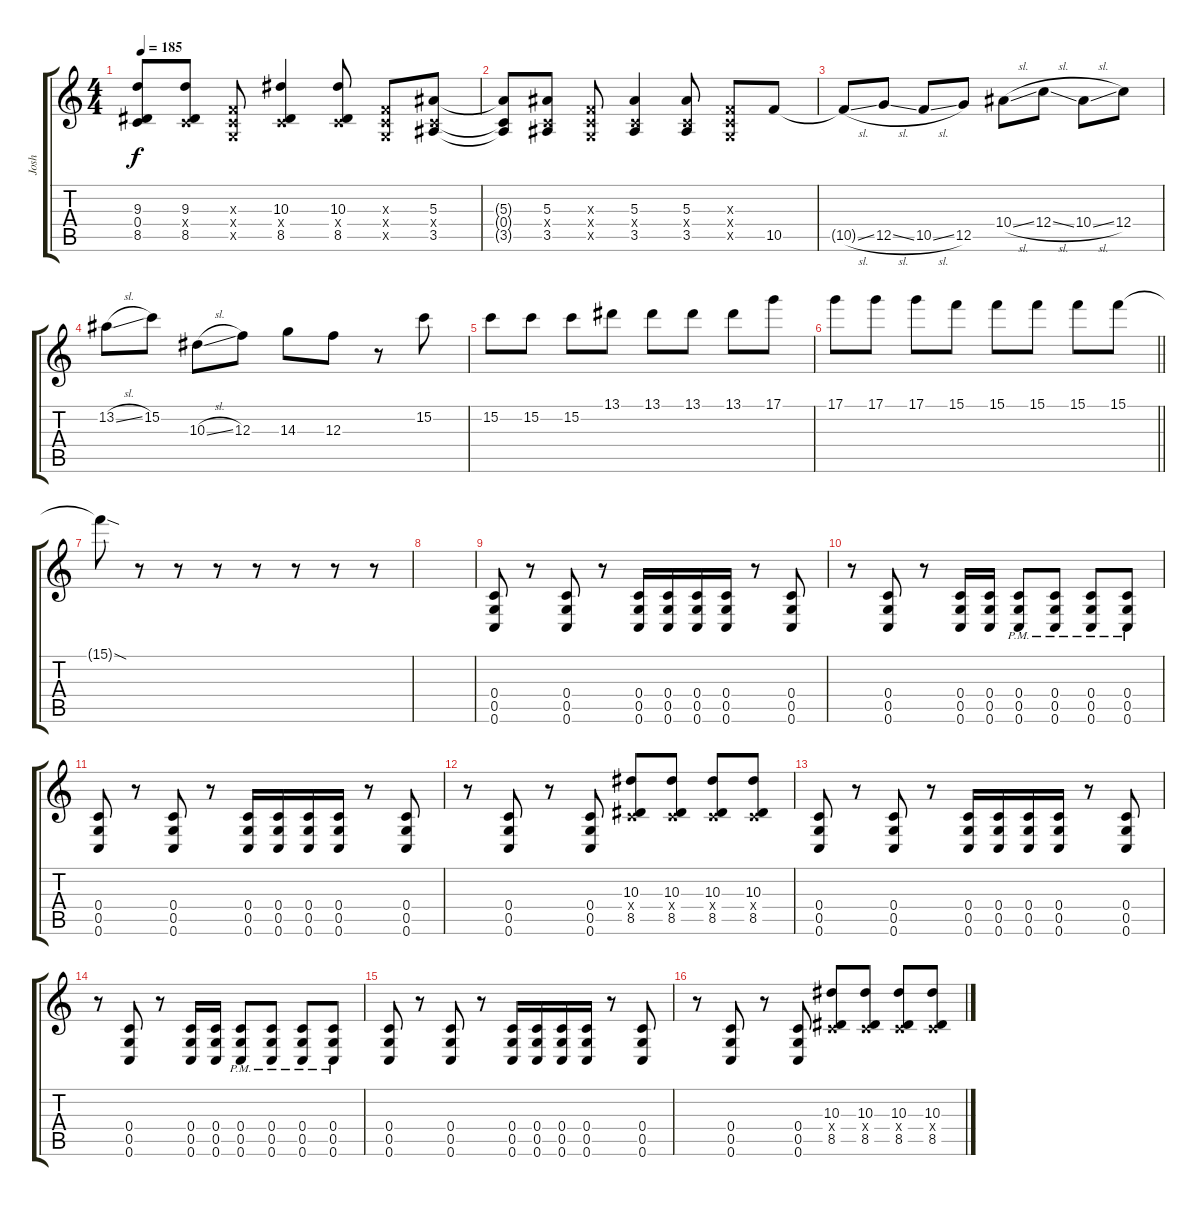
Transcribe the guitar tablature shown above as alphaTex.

\track ("Josh" "Josh") {instrument distortionguitar}
\staff {score tabs}
\tuning (D4 A3 F3 C3 G2 C2) {hide}
\ts (4 4)
\tempo 185
\clef g2
\ks c
(9.3{t} 0.4{t} 8.5{t}).8{dy f} (9.3 0.4{x} 8.5).8 (0.3{x} 0.4{x} 0.5{x}).8 (10.3 0.4{x} 8.5).4 (10.3 0.4{x} 8.5).8 (0.3{x} 0.4{x} 0.5{x}).8 (5.3 0.4{x} 3.5).8 |
(5.3{t} 0.4{t} 3.5{t}).8 (5.3 0.4{x} 3.5).8 (0.3{x} 0.4{x} 0.5{x}).8 (5.3 0.4{x} 3.5).4 (5.3 0.4{x} 3.5).8 (0.3{x} 0.4{x} 0.5{x}).8 10.5.8 |
10.5{sl t}.8 12.5{sl}.8 10.5{sl}.8 12.5.8 10.4{sl}.8 12.4{sl}.8 10.4{sl}.8 12.4.8 |
13.2{sl}.8 15.2.8 10.3{sl}.8 12.3.8 14.3.8 12.3.8 r.8 15.2.8 |
15.2.8 15.2.8 15.2.8 13.1.8 13.1.8 13.1.8 13.1.8 17.1.8 |
\barLineRight lightlight
17.1.8 17.1.8 17.1.8 15.1.8 15.1.8 15.1.8 15.1.8 15.1.8 |
\section ("" "")
15.1{sod t}.8 r.8 r.8 r.8 r.8 r.8 r.8 r.8 |
|
(0.4 0.5 0.6).8 r.8 (0.4 0.5 0.6).8 r.8 (0.4 0.5 0.6).16 (0.4 0.5 0.6).16 (0.4 0.5 0.6).16 (0.4 0.5 0.6).16 r.8 (0.4 0.5 0.6).8 |
r.8 (0.4 0.5 0.6).8 r.8 (0.4 0.5 0.6).16 (0.4 0.5 0.6).16 (0.4{pm} 0.5{pm} 0.6{pm}).8 (0.4{pm} 0.5{pm} 0.6{pm}).8 (0.4{pm} 0.5{pm} 0.6{pm}).8 (0.4{pm} 0.5{pm} 0.6{pm}).8 |
(0.4 0.5 0.6).8 r.8 (0.4 0.5 0.6).8 r.8 (0.4 0.5 0.6).16 (0.4 0.5 0.6).16 (0.4 0.5 0.6).16 (0.4 0.5 0.6).16 r.8 (0.4 0.5 0.6).8 |
r.8 (0.4 0.5 0.6).8 r.8 (0.4 0.5 0.6).8 (10.3 0.4{x} 8.5).8 (10.3 0.4{x} 8.5).8 (10.3 0.4{x} 8.5).8 (10.3 0.4{x} 8.5).8 |
(0.4 0.5 0.6).8 r.8 (0.4 0.5 0.6).8 r.8 (0.4 0.5 0.6).16 (0.4 0.5 0.6).16 (0.4 0.5 0.6).16 (0.4 0.5 0.6).16 r.8 (0.4 0.5 0.6).8 |
r.8 (0.4 0.5 0.6).8 r.8 (0.4 0.5 0.6).16 (0.4 0.5 0.6).16 (0.4{pm} 0.5{pm} 0.6{pm}).8 (0.4{pm} 0.5{pm} 0.6{pm}).8 (0.4{pm} 0.5{pm} 0.6{pm}).8 (0.4{pm} 0.5{pm} 0.6{pm}).8 |
(0.4 0.5 0.6).8 r.8 (0.4 0.5 0.6).8 r.8 (0.4 0.5 0.6).16 (0.4 0.5 0.6).16 (0.4 0.5 0.6).16 (0.4 0.5 0.6).16 r.8 (0.4 0.5 0.6).8 |
r.8 (0.4 0.5 0.6).8 r.8 (0.4 0.5 0.6).8 (10.3 0.4{x} 8.5).8 (10.3 0.4{x} 8.5).8 (10.3 0.4{x} 8.5).8 (10.3 0.4{x} 8.5).8
